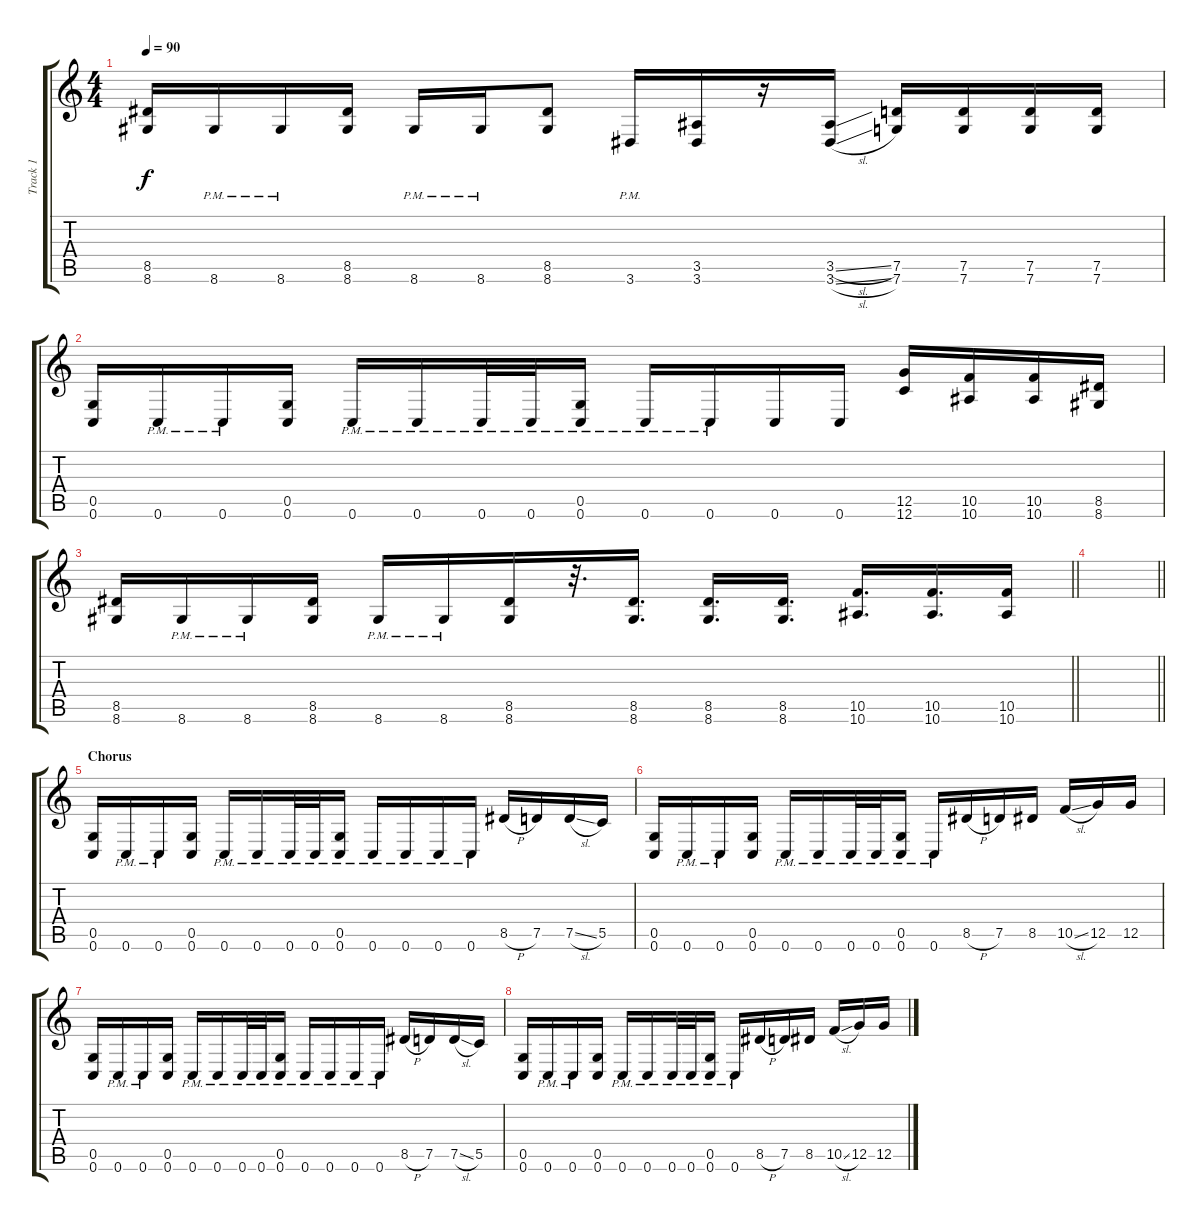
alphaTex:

\track ("Track 1" "Track 1") {instrument distortionguitar}
\staff {score tabs}
\tuning (D4 A3 F3 C3 G2 C2) {hide}
\ts (4 4)
\tempo 90
\clef g2
\ks c
(8.5 8.6).16{dy f} 8.6{pm}.16 8.6{pm}.16 (8.5 8.6).16 8.6{pm}.16 8.6{pm}.16 (8.5 8.6).8 3.6{pm}.16 (3.5 3.6).16 r.16 (3.5{sl} 3.6{sl}).16 (7.5 7.6).16 (7.5 7.6).16 (7.5 7.6).16 (7.5 7.6).16 |
(0.5 0.6).16 0.6{pm}.16 0.6{pm}.16 (0.5 0.6).16 0.6{pm}.16 0.6{pm}.16 0.6{pm}.32 0.6{pm}.32 (0.5{pm} 0.6{pm}).16 0.6{pm}.16 0.6{pm}.16 0.6.16 0.6.16 (12.5 12.6).16 (10.5 10.6).16 (10.5 10.6).16 (8.5 8.6).16 |
\barLineRight lightlight
(8.5 8.6).16 8.6{pm}.16 8.6{pm}.16 (8.5 8.6).16 8.6{pm}.16 8.6{pm}.16 (8.5 8.6).16 r.32{d} (8.5 8.6).16{d} (8.5 8.6).16{d} (8.5 8.6).16{d} (10.5 10.6).16{d} (10.5 10.6).16{d} (10.5 10.6).16 |
\barLineRight lightlight
|
\section ("" "Chorus")
(0.5 0.6).16 0.6{pm}.16 0.6{pm}.16 (0.5 0.6).16 0.6{pm}.16 0.6{pm}.16 0.6{pm}.32 0.6{pm}.32 (0.5{pm} 0.6{pm}).16 0.6{pm}.16 0.6{pm}.16 0.6{pm}.16 0.6{pm}.16 8.5{h}.16 7.5.16 7.5{sl}.16 5.5.16 |
(0.5 0.6).16 0.6{pm}.16 0.6{pm}.16 (0.5 0.6).16 0.6{pm}.16 0.6{pm}.16 0.6{pm}.32 0.6{pm}.32 (0.5{pm} 0.6{pm}).16 0.6{pm}.16 8.5{h}.16 7.5.16 8.5.16 10.5{sl}.16 12.5.16 12.5.16 |
(0.5 0.6).16 0.6{pm}.16 0.6{pm}.16 (0.5 0.6).16 0.6{pm}.16 0.6{pm}.16 0.6{pm}.32 0.6{pm}.32 (0.5{pm} 0.6{pm}).16 0.6{pm}.16 0.6{pm}.16 0.6{pm}.16 0.6{pm}.16 8.5{h}.16 7.5.16 7.5{sl}.16 5.5.16 |
(0.5 0.6).16 0.6{pm}.16 0.6{pm}.16 (0.5 0.6).16 0.6{pm}.16 0.6{pm}.16 0.6{pm}.32 0.6{pm}.32 (0.5{pm} 0.6{pm}).16 0.6{pm}.16 8.5{h}.16 7.5.16 8.5.16 10.5{sl}.16 12.5.16 12.5.16
